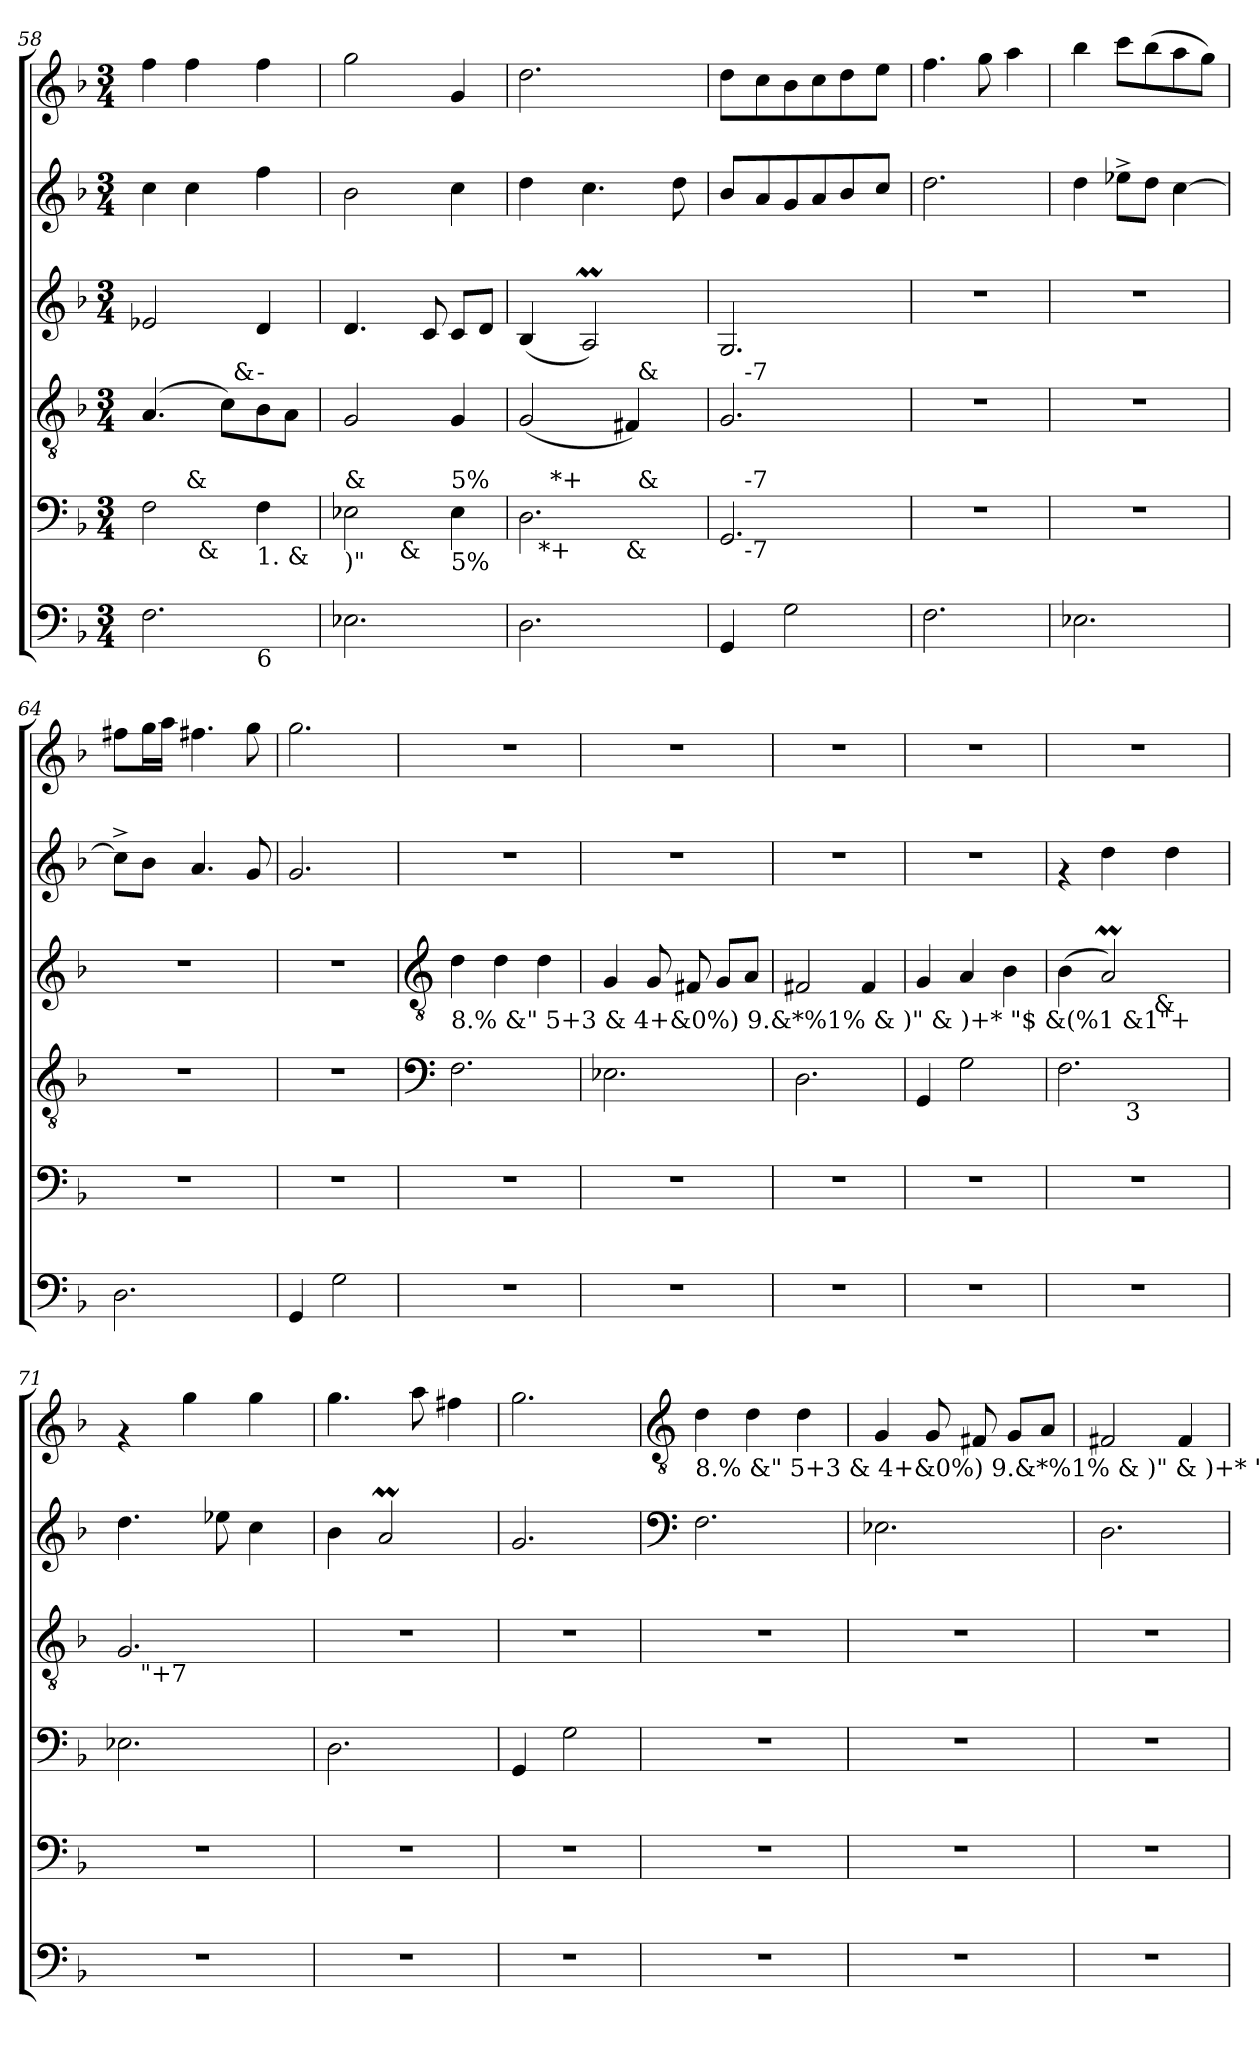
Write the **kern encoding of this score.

**kern	**kern	**kern	**kern	**kern	**kern
*part6	*part5	*part4	*part3	*part2	*part1
*staff6	*staff5	*staff4	*staff3	*staff2	*staff1
*clefF4	*clefF4	*clefGv2	*clefG2	*clefG2	*clefG2
*k[b-]	*k[b-]	*k[b-]	*k[b-]	*k[b-]	*k[b-]
*F:	*F:	*F:	*F:	*F:	*F:
*M3/4	*M3/4	*M3/4	*M3/4	*M3/4	*M3/4
=58	=58	=58	=58	=58	=58
!	!	!LO:TX:a:t=6+	!	!	!
!	!LO:TX:b:t=3"	!	!	!	!
*^	*^	*^	*	*	*
*	*	*	*^	*	*	*	*	*
2.F\	2ryy	2F\	4ryy	4ryy	(>4.A/	4ryy	2e-X/	4cc\	4ff\
!	!	!	!LO:TX:a:t=&	!	!	!	!	!	!
.	.	.	2ryy	32ryy	.	8ryy	.	4cc\	4ff\
!	!	!	!	!LO:TX:b:t=&	!	!	!	!	!
.	.	.	.	4...ryy	.	.	.	.	.
.	.	.	.	.	8c\L)	32ryy	.	.	.
!	!	!	!	!	!	!LO:TX:a:t=&	!	!	!
.	.	.	.	.	.	4ryy	.	.	.
!	!	!	!	!	!LO:TX:a:t=-	!	!	!	!
!	!	!LO:TX:b:t=1. &	!	!	!	!	!	!	!
!	!LO:TX:b:t=6	!	!	!	!	!	!	!	!
.	4ryy	4F\	.	.	8B-\	.	4d/	4ff\	4ff\
.	.	.	.	.	8A\J	.	.	.	.
.	.	.	.	.	.	16.ryy	.	.	.
!!LO:PB:g=z
=59	=59	=59	=59	=59	=59	=59	=59	=59	=59
!	!	!	!	!	!LO:TX:a:t=3" & 1. & )"&5%	!	!	!	!
!	!	!LO:TX:a:t=&	!	!	!	!	!	!	!
!	!	!LO:TX:b:t=)"	!	!	!	!	!	!	!
*v	*v	*	*	*	*v	*v	*	*	*
*	*	*v	*v	*	*	*	*
2.E-X\	2E-X\	4ryy	2G/	4.d/	2b-\	2gg\
.	.	32ryy	.	.	.	.
!	!	!LO:TX:b:t=&	!	!	!	!
.	.	4...ryy	.	.	.	.
.	.	.	.	8c/	.	.
!	!LO:TX:a:t=5%	!	!	!	!	!
!	!LO:TX:b:t=5%	!	!	!	!	!
.	4E-\	.	4G/	8c/L	4cc\	4g/
.	.	.	.	8d/J	.	.
=60	=60	=60	=60	=60	=60	=60
!	!	!	!LO:TX:a:t=*+	!	!	!
*	*^	*^	*^	*	*	*
*	*	*	*^	*	*	*	*	*	*
2.D\	2.D\	16ryy	16.ryy	2ryy	2ryy	(<2G/	2ryy	(<4B-/	4dd\	2.dd\
!	!	!LO:TX:b:t=*+	!	!	!	!	!	!	!	!
.	.	2ryy	.	.	.	.	.	.	.	.
!	!	!	!LO:TX:a:t=*+	!	!	!	!	!	!	!
.	.	.	2ryy	.	.	.	.	.	.	.
.	.	.	.	.	.	.	.	2Am/)	4.cc\	.
!	!	!	!	!LO:TX:b:t=&	!	!	!	!	!	!
.	.	.	.	4ryy	32ryy	4F#X/)	32ryy	.	.	.
!	!	!	!	!	!	!	!LO:TX:a:t=&	!	!	!
!	!	!	!	!	!LO:TX:a:t=&	!	!	!	!	!
.	.	.	.	.	8..ryy	.	8..ryy	.	.	.
.	.	8.ryy	.	.	.	.	.	.	.	.
.	.	.	8ryy	.	.	.	.	.	.	.
.	.	.	.	.	.	.	.	.	8dd\	.
.	.	.	32ryy	.	.	.	.	.	.	.
*	*	*v	*v	*v	*v	*	*	*	*	*
=61	=61	=61	=61	=61	=61	=61	=61
4GG/	2.GG/	16.ryy	2.G/	16.ryy	2.G/	8b-/L	8dd\L
!	!	!	!	!LO:TX:a:t=-7	!	!	!
!	!	!LO:TX:a:t=-7	!	!	!	!	!
!	!	!LO:TX:b:t=-7	!	!	!	!	!
.	.	2ryy	.	2ryy	.	.	.
.	.	.	.	.	.	8a/	8cc\
2G\	.	.	.	.	.	8g/	8b-\
.	.	.	.	.	.	8a/	8cc\
.	.	.	.	.	.	8b-/	8dd\
.	.	8ryy	.	8ryy	.	.	.
.	.	.	.	.	.	8cc/J	8ee\J
.	.	32ryy	.	32ryy	.	.	.
*	*v	*v	*	*	*	*	*
*	*	*v	*v	*	*	*
=62	=62	=62	=62	=62	=62
2.F\	2.r	2.r	2.r	2.dd\	4.ff\
.	.	.	.	.	8gg\
.	.	.	.	.	4aa\
=63	=63	=63	=63	=63	=63
2.E-X\	2.r	2.r	2.r	4dd\	4bb-\
.	.	.	.	8ee-X^>\L	8ccc\L
.	.	.	.	8dd\J	(<8bb-\
.	.	.	.	[>4cc\	8aa\
.	.	.	.	.	8gg\J)
=64	=64	=64	=64	=64	=64
2.D\	2.r	2.r	2.r	8cc^>\L]	8ff#X\L
.	.	.	.	8b-\J	16gg\L
.	.	.	.	.	16aa\JJ
.	.	.	.	4.a/	4.ff#X\
.	.	.	.	8g/	8gg\
=65	=65	=65	=65	=65	=65
4GG/	2.r	2.r	2.r	2.g/	2.gg\
2G\	.	.	.	.	.
=66	=66	=66	=66	=66	=66
*	*	*clefF4	*clefGv2	*	*
!	!	!	!LO:TX:b:t=8.% &" 5+3 & 4+&0%) 9.&*%1% & )" & )+* "$ &(%1 &1"+	!	!
2.r	2.r	2.F\	4d\	2.r	2.r
.	.	.	4d\	.	.
.	.	.	4d\	.	.
=67	=67	=67	=67	=67	=67
2.r	2.r	2.E-X\	4G/	2.r	2.r
.	.	.	8G/	.	.
.	.	.	8F#X/	.	.
.	.	.	8G/L	.	.
.	.	.	8A/J	.	.
=68	=68	=68	=68	=68	=68
2.r	2.r	2.D\	2F#X/	2.r	2.r
.	.	.	4F#/	.	.
=69	=69	=69	=69	=69	=69
2.r	2.r	4GG/	4G/	2.r	2.r
.	.	2G\	4A/	.	.
.	.	.	4B-\	.	.
=70	=70	=70	=70	=70	=70
!	!	!	!LO:TX:b:t=3.	!	!
*	*	*^	*^	*	*
2.r	2.r	2.F\	4ryy	(>4B-\	4...ryy	4rf	2.r
.	.	.	16.ryy	2Am/)	.	4dd\	.
!	!	!	!LO:TX:b:t=3	!	!	!	!
.	.	.	4ryy	.	.	.	.
!	!	!	!	!	!LO:TX:b:t=&	!	!
.	.	.	.	.	4ryy	.	.
.	.	.	.	.	.	4dd\	.
.	.	.	8ryy	.	.	.	.
.	.	.	32ryy	.	32ryy	.	.
*	*	*v	*v	*	*	*	*
=71	=71	=71	=71	=71	=71	=71
2.r	2.r	2.E-X\	2.G/	16ryy	4.dd\	4rf
!	!	!	!	!LO:TX:b:t="+7	!	!
.	.	.	.	2ryy	.	.
.	.	.	.	.	.	4gg\
.	.	.	.	.	8ee-X\	.
.	.	.	.	.	4cc\	4gg\
.	.	.	.	8.ryy	.	.
*	*	*	*v	*v	*	*
=72	=72	=72	=72	=72	=72
2.r	2.r	2.D\	2.r	4b-\	4.gg\
.	.	.	.	2am/	.
.	.	.	.	.	8aa\
.	.	.	.	.	4ff#X\
=73	=73	=73	=73	=73	=73
2.r	2.r	4GG/	2.r	2.g/	2.gg\
.	.	2G\	.	.	.
!!LO:LB:g=z
=74	=74	=74	=74	=74	=74
*	*	*	*	*clefF4	*clefGv2
!	!	!	!	!	!LO:TX:b:t=8.% &" 5+3 & 4+&0%) 9.&*%1% & )" & )+* "$ &(%1 &1"+
2.r	2.r	2.r	2.r	2.F\	4d\
.	.	.	.	.	4d\
.	.	.	.	.	4d\
=75	=75	=75	=75	=75	=75
2.r	2.r	2.r	2.r	2.E-X\	4G/
.	.	.	.	.	8G/
.	.	.	.	.	8F#X/
.	.	.	.	.	8G/L
.	.	.	.	.	8A/J
=76	=76	=76	=76	=76	=76
2.r	2.r	2.r	2.r	2.D\	2F#X/
.	.	.	.	.	4F#/
=	=	=	=	=	=
*-	*-	*-	*-	*-	*-
